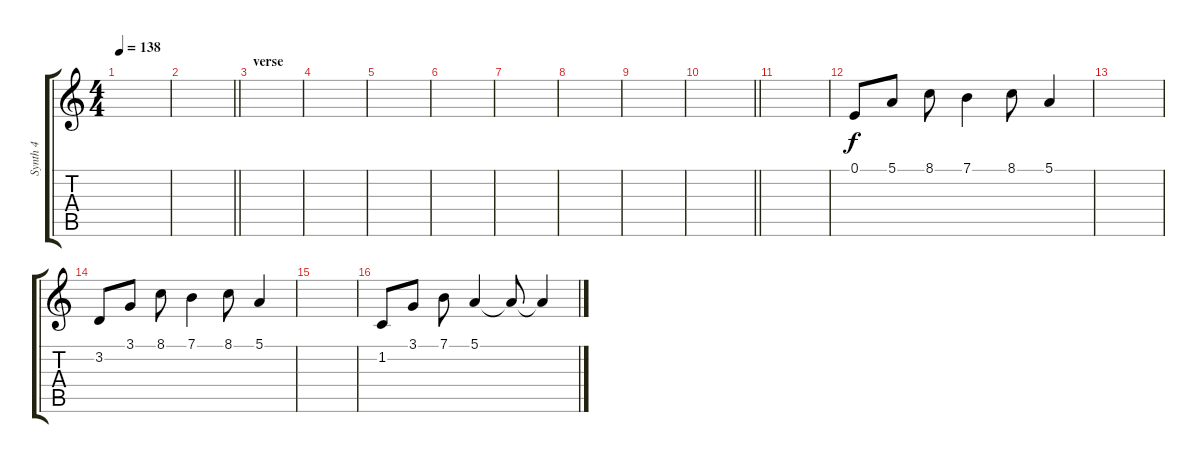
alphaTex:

\track ("Synth 4" "Synth 4") {instrument stringensemble1}
\staff {score tabs}
\tuning (E4 B3 G3 D3 A2 E2) {hide}
\ts (4 4)
\tempo 138
\clef g2
\ks c
|
\barLineRight lightlight
|
\section ("" "verse")
|
|
|
|
|
|
|
\barLineRight lightlight
|
|
0.1.8{instrument acousticgrandpiano} 5.1.8 8.1.8 7.1.4 8.1.8 5.1.4 |
|
3.2.8 3.1.8 8.1.8 7.1.4 8.1.8 5.1.4 |
|
1.2.8 3.1.8 7.1.8 5.1.4 5.1{t}.8 5.1{t}.4
